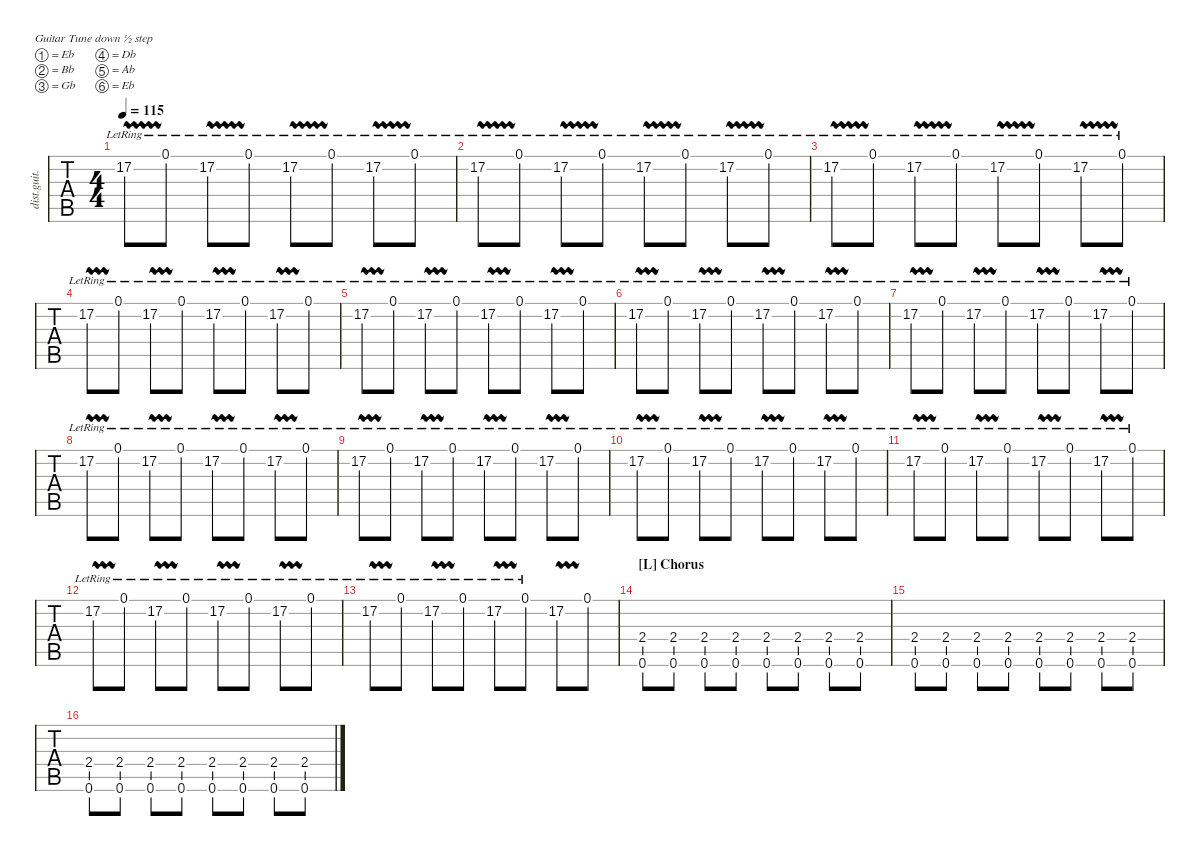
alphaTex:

\defaultSystemsLayout 4
\hideDynamics
\bracketExtendMode nobrackets
\otherSystemsTrackNameOrientation horizontal
\track ("Rhythm Guitar 3 (Kirk)" "dist.guit.") {multiBarRest instrument distortionguitar}
\staff {tabs}
\tuning (Eb4 Bb3 Gb3 Db3 Ab2 Eb2)
\ts (4 4)
\tempo 115
\clef g2
\ks c
17.2{vw ac lr acc #}.8{dy mf} 0.1{lr acc #}.8 17.2{vw ac lr acc #}.8 0.1{lr acc #}.8 17.2{vw ac lr acc #}.8 0.1{lr acc #}.8 17.2{vw ac lr acc #}.8 0.1{lr acc #}.8 |
17.2{vw ac lr acc #}.8 0.1{lr acc #}.8 17.2{vw ac lr acc #}.8 0.1{lr acc #}.8 17.2{vw ac lr acc #}.8 0.1{lr acc #}.8 17.2{vw ac lr acc #}.8 0.1{lr acc #}.8 |
17.2{vw ac lr acc #}.8 0.1{lr acc #}.8 17.2{vw ac lr acc #}.8 0.1{lr acc #}.8 17.2{vw ac lr acc #}.8 0.1{lr acc #}.8 17.2{vw ac lr acc #}.8 0.1{lr acc #}.8 |
17.2{vw ac lr acc #}.8 0.1{lr acc #}.8 17.2{vw ac lr acc #}.8 0.1{lr acc #}.8 17.2{vw ac lr acc #}.8 0.1{lr acc #}.8 17.2{vw ac lr acc #}.8 0.1{lr acc #}.8 |
17.2{vw ac lr acc #}.8 0.1{lr acc #}.8 17.2{vw ac lr acc #}.8 0.1{lr acc #}.8 17.2{vw ac lr acc #}.8 0.1{lr acc #}.8 17.2{vw ac lr acc #}.8 0.1{lr acc #}.8 |
17.2{vw ac lr acc #}.8 0.1{lr acc #}.8 17.2{vw ac lr acc #}.8 0.1{lr acc #}.8 17.2{vw ac lr acc #}.8 0.1{lr acc #}.8 17.2{vw ac lr acc #}.8 0.1{lr acc #}.8 |
17.2{vw ac lr acc #}.8 0.1{lr acc #}.8 17.2{vw ac lr acc #}.8 0.1{lr acc #}.8 17.2{vw ac lr acc #}.8 0.1{lr acc #}.8 17.2{vw ac lr acc #}.8 0.1{lr acc #}.8 |
17.2{vw ac lr acc #}.8 0.1{lr acc #}.8 17.2{vw ac lr acc #}.8 0.1{lr acc #}.8 17.2{vw ac lr acc #}.8 0.1{lr acc #}.8 17.2{vw ac lr acc #}.8 0.1{lr acc #}.8 |
17.2{vw ac lr acc #}.8 0.1{lr acc #}.8 17.2{vw ac lr acc #}.8 0.1{lr acc #}.8 17.2{vw ac lr acc #}.8 0.1{lr acc #}.8 17.2{vw ac lr acc #}.8 0.1{lr acc #}.8 |
17.2{vw ac lr acc #}.8 0.1{lr acc #}.8 17.2{vw ac lr acc #}.8 0.1{lr acc #}.8 17.2{vw ac lr acc #}.8 0.1{lr acc #}.8 17.2{vw ac lr acc #}.8 0.1{lr acc #}.8 |
17.2{vw ac lr acc #}.8 0.1{lr acc #}.8 17.2{vw ac lr acc #}.8 0.1{lr acc #}.8 17.2{vw ac lr acc #}.8 0.1{lr acc #}.8 17.2{vw ac lr acc #}.8 0.1{lr acc #}.8 |
17.2{vw ac lr acc #}.8 0.1{lr acc #}.8 17.2{vw ac lr acc #}.8 0.1{lr acc #}.8 17.2{vw ac lr acc #}.8 0.1{lr acc #}.8 17.2{vw ac lr acc #}.8 0.1{lr acc #}.8 |
17.2{vw ac lr acc #}.8 0.1{lr acc #}.8 17.2{vw ac lr acc #}.8 0.1{lr acc #}.8 17.2{vw ac lr acc #}.8 0.1{lr acc #}.8 17.2{vw ac acc #}.8 0.1{acc #}.8 |
\section ("L" "Chorus")
(0.6{acc #} 2.4{acc #}).8 (0.6{acc #} 2.4{acc #}).8 (0.6{acc #} 2.4{acc #}).8 (0.6{acc #} 2.4{acc #}).8 (0.6{acc #} 2.4{acc #}).8 (0.6{acc #} 2.4{acc #}).8 (0.6{acc #} 2.4{acc #}).8 (0.6{acc #} 2.4{acc #}).8 |
(0.6{acc #} 2.4{acc #}).8 (0.6{acc #} 2.4{acc #}).8 (0.6{acc #} 2.4{acc #}).8 (0.6{acc #} 2.4{acc #}).8 (0.6{acc #} 2.4{acc #}).8 (0.6{acc #} 2.4{acc #}).8 (0.6{acc #} 2.4{acc #}).8 (0.6{acc #} 2.4{acc #}).8 |
(0.6{acc #} 2.4{acc #}).8 (0.6{acc #} 2.4{acc #}).8 (0.6{acc #} 2.4{acc #}).8 (0.6{acc #} 2.4{acc #}).8 (0.6{acc #} 2.4{acc #}).8 (0.6{acc #} 2.4{acc #}).8 (0.6{acc #} 2.4{acc #}).8 (0.6{acc #} 2.4{acc #}).8
